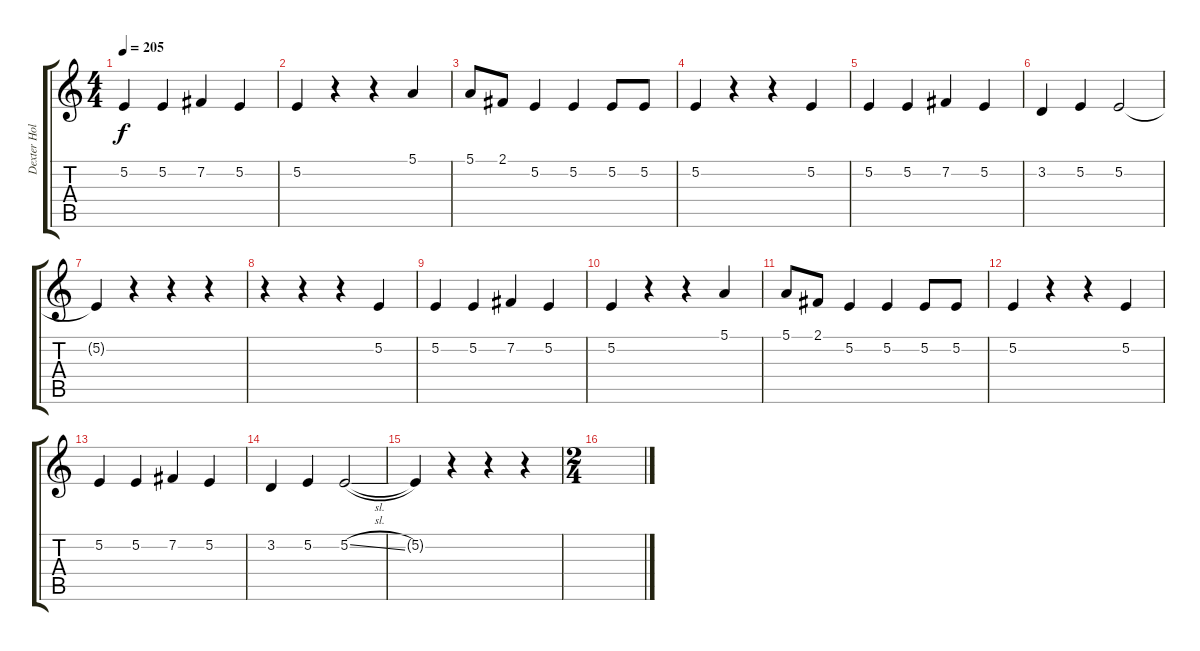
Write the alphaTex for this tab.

\track ("Dexter Holland - Vocals" "Dexter Hol") {instrument altosax}
\staff {score tabs}
\tuning (E4 B3 G3 D3 A2 E2) {hide}
\ts (4 4)
\tempo 205
\clef g2
\ks c
5.2.4{dy f} 5.2.4 7.2.4 5.2.4 |
5.2.4 r.4 r.4 5.1.4 |
5.1.8 2.1.8 5.2.4 5.2.4 5.2.8 5.2.8 |
5.2.4 r.4 r.4 5.2.4 |
5.2.4 5.2.4 7.2.4 5.2.4 |
3.2.4 5.2.4 5.2.2 |
5.2{t}.4 r.4 r.4 r.4 |
r.4 r.4 r.4 5.2.4 |
5.2.4 5.2.4 7.2.4 5.2.4 |
5.2.4 r.4 r.4 5.1.4 |
5.1.8 2.1.8 5.2.4 5.2.4 5.2.8 5.2.8 |
5.2.4 r.4 r.4 5.2.4 |
5.2.4 5.2.4 7.2.4 5.2.4 |
3.2.4 5.2.4 5.2{sl}.2 |
5.2{t}.4 r.4 r.4 r.4 |
\ts (2 4)
